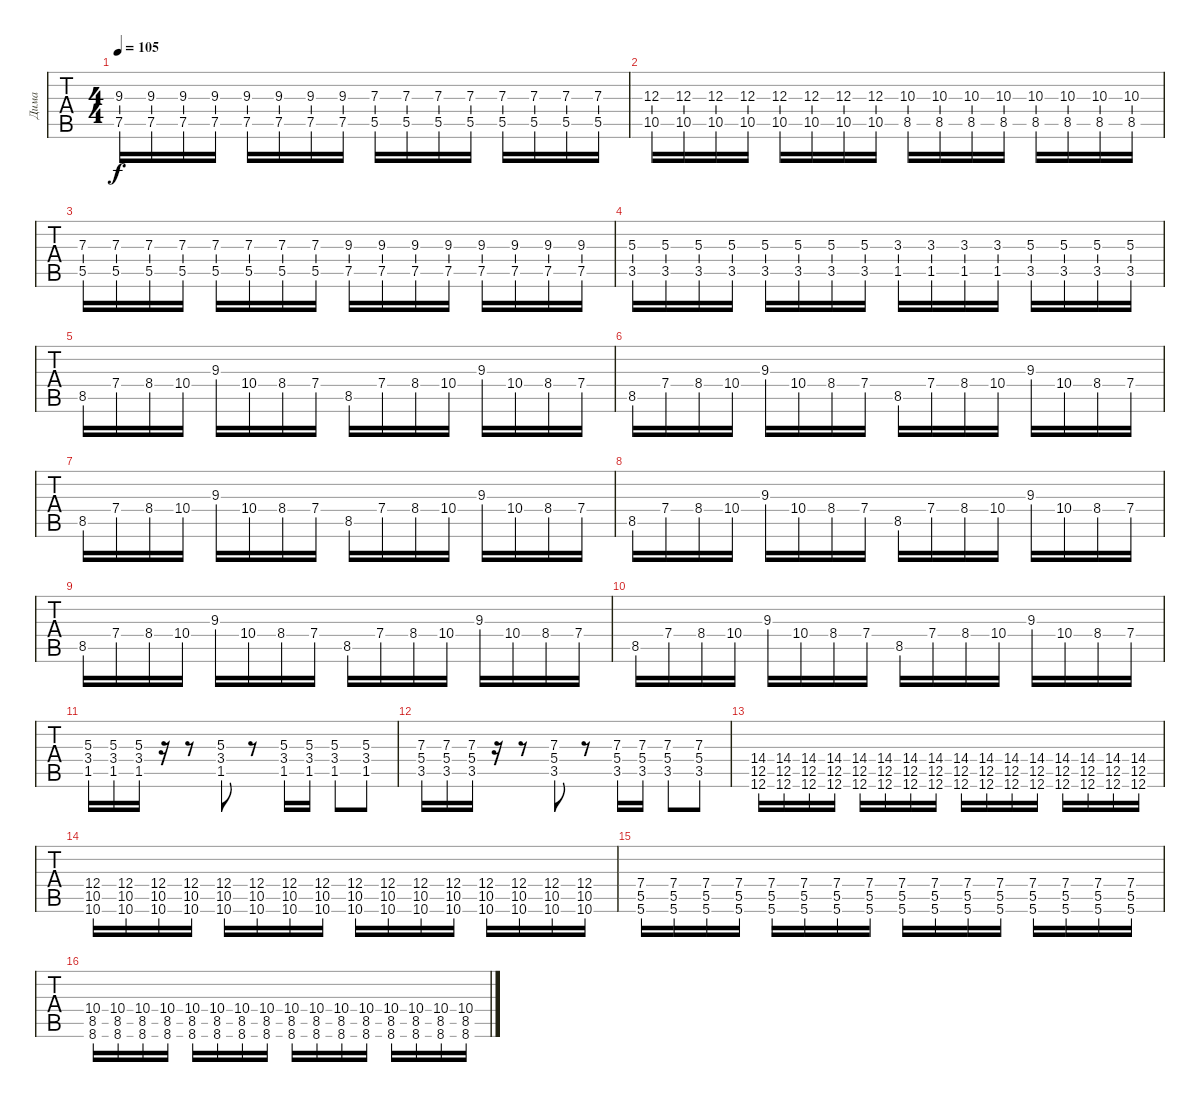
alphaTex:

\track ("Дима" "Дима") {instrument distortionguitar}
\staff {tabs}
\tuning (Eb4 Bb3 Gb3 Db3 Ab2 Db2) {hide}
\ts (4 4)
\tempo 105
\clef g2
\ks c
(9.3 7.5).16{dy f} (9.3 7.5).16 (9.3 7.5).16 (9.3 7.5).16 (9.3 7.5).16 (9.3 7.5).16 (9.3 7.5).16 (9.3 7.5).16 (7.3 5.5).16 (7.3 5.5).16 (7.3 5.5).16 (7.3 5.5).16 (7.3 5.5).16 (7.3 5.5).16 (7.3 5.5).16 (7.3 5.5).16 |
(12.3 10.5).16 (12.3 10.5).16 (12.3 10.5).16 (12.3 10.5).16 (12.3 10.5).16 (12.3 10.5).16 (12.3 10.5).16 (12.3 10.5).16 (10.3 8.5).16 (10.3 8.5).16 (10.3 8.5).16 (10.3 8.5).16 (10.3 8.5).16 (10.3 8.5).16 (10.3 8.5).16 (10.3 8.5).16 |
(7.3 5.5).16 (7.3 5.5).16 (7.3 5.5).16 (7.3 5.5).16 (7.3 5.5).16 (7.3 5.5).16 (7.3 5.5).16 (7.3 5.5).16 (9.3 7.5).16 (9.3 7.5).16 (9.3 7.5).16 (9.3 7.5).16 (9.3 7.5).16 (9.3 7.5).16 (9.3 7.5).16 (9.3 7.5).16 |
(5.3 3.5).16 (5.3 3.5).16 (5.3 3.5).16 (5.3 3.5).16 (5.3 3.5).16 (5.3 3.5).16 (5.3 3.5).16 (5.3 3.5).16 (3.3 1.5).16 (3.3 1.5).16 (3.3 1.5).16 (3.3 1.5).16 (5.3 3.5).16 (5.3 3.5).16 (5.3 3.5).16 (5.3 3.5).16 |
8.5.16 7.4.16 8.4.16 10.4.16 9.3.16 10.4.16 8.4.16 7.4.16 8.5.16 7.4.16 8.4.16 10.4.16 9.3.16 10.4.16 8.4.16 7.4.16 |
8.5.16 7.4.16 8.4.16 10.4.16 9.3.16 10.4.16 8.4.16 7.4.16 8.5.16 7.4.16 8.4.16 10.4.16 9.3.16 10.4.16 8.4.16 7.4.16 |
8.5.16 7.4.16 8.4.16 10.4.16 9.3.16 10.4.16 8.4.16 7.4.16 8.5.16 7.4.16 8.4.16 10.4.16 9.3.16 10.4.16 8.4.16 7.4.16 |
8.5.16 7.4.16 8.4.16 10.4.16 9.3.16 10.4.16 8.4.16 7.4.16 8.5.16 7.4.16 8.4.16 10.4.16 9.3.16 10.4.16 8.4.16 7.4.16 |
8.5.16 7.4.16 8.4.16 10.4.16 9.3.16 10.4.16 8.4.16 7.4.16 8.5.16 7.4.16 8.4.16 10.4.16 9.3.16 10.4.16 8.4.16 7.4.16 |
8.5.16 7.4.16 8.4.16 10.4.16 9.3.16 10.4.16 8.4.16 7.4.16 8.5.16 7.4.16 8.4.16 10.4.16 9.3.16 10.4.16 8.4.16 7.4.16 |
(5.3 3.4 1.5).16 (5.3 3.4 1.5).16 (5.3 3.4 1.5).16 r.16 r.8 (5.3 3.4 1.5).8 r.8 (5.3 3.4 1.5).16 (5.3 3.4 1.5).16 (5.3 3.4 1.5).8 (5.3 3.4 1.5).8 |
(7.3 5.4 3.5).16 (7.3 5.4 3.5).16 (7.3 5.4 3.5).16 r.16 r.8 (7.3 5.4 3.5).8 r.8 (7.3 5.4 3.5).16 (7.3 5.4 3.5).16 (7.3 5.4 3.5).8 (7.3 5.4 3.5).8 |
(14.4 12.5 12.6).16 (14.4 12.5 12.6).16 (14.4 12.5 12.6).16 (14.4 12.5 12.6).16 (14.4 12.5 12.6).16 (14.4 12.5 12.6).16 (14.4 12.5 12.6).16 (14.4 12.5 12.6).16 (14.4 12.5 12.6).16 (14.4 12.5 12.6).16 (14.4 12.5 12.6).16 (14.4 12.5 12.6).16 (14.4 12.5 12.6).16 (14.4 12.5 12.6).16 (14.4 12.5 12.6).16 (14.4 12.5 12.6).16 |
(12.4 10.5 10.6).16 (12.4 10.5 10.6).16 (12.4 10.5 10.6).16 (12.4 10.5 10.6).16 (12.4 10.5 10.6).16 (12.4 10.5 10.6).16 (12.4 10.5 10.6).16 (12.4 10.5 10.6).16 (12.4 10.5 10.6).16 (12.4 10.5 10.6).16 (12.4 10.5 10.6).16 (12.4 10.5 10.6).16 (12.4 10.5 10.6).16 (12.4 10.5 10.6).16 (12.4 10.5 10.6).16 (12.4 10.5 10.6).16 |
(7.4 5.5 5.6).16 (7.4 5.5 5.6).16 (7.4 5.5 5.6).16 (7.4 5.5 5.6).16 (7.4 5.5 5.6).16 (7.4 5.5 5.6).16 (7.4 5.5 5.6).16 (7.4 5.5 5.6).16 (7.4 5.5 5.6).16 (7.4 5.5 5.6).16 (7.4 5.5 5.6).16 (7.4 5.5 5.6).16 (7.4 5.5 5.6).16 (7.4 5.5 5.6).16 (7.4 5.5 5.6).16 (7.4 5.5 5.6).16 |
(10.4 8.5 8.6).16 (10.4 8.5 8.6).16 (10.4 8.5 8.6).16 (10.4 8.5 8.6).16 (10.4 8.5 8.6).16 (10.4 8.5 8.6).16 (10.4 8.5 8.6).16 (10.4 8.5 8.6).16 (10.4 8.5 8.6).16 (10.4 8.5 8.6).16 (10.4 8.5 8.6).16 (10.4 8.5 8.6).16 (10.4 8.5 8.6).16 (10.4 8.5 8.6).16 (10.4 8.5 8.6).16 (10.4 8.5 8.6).16
